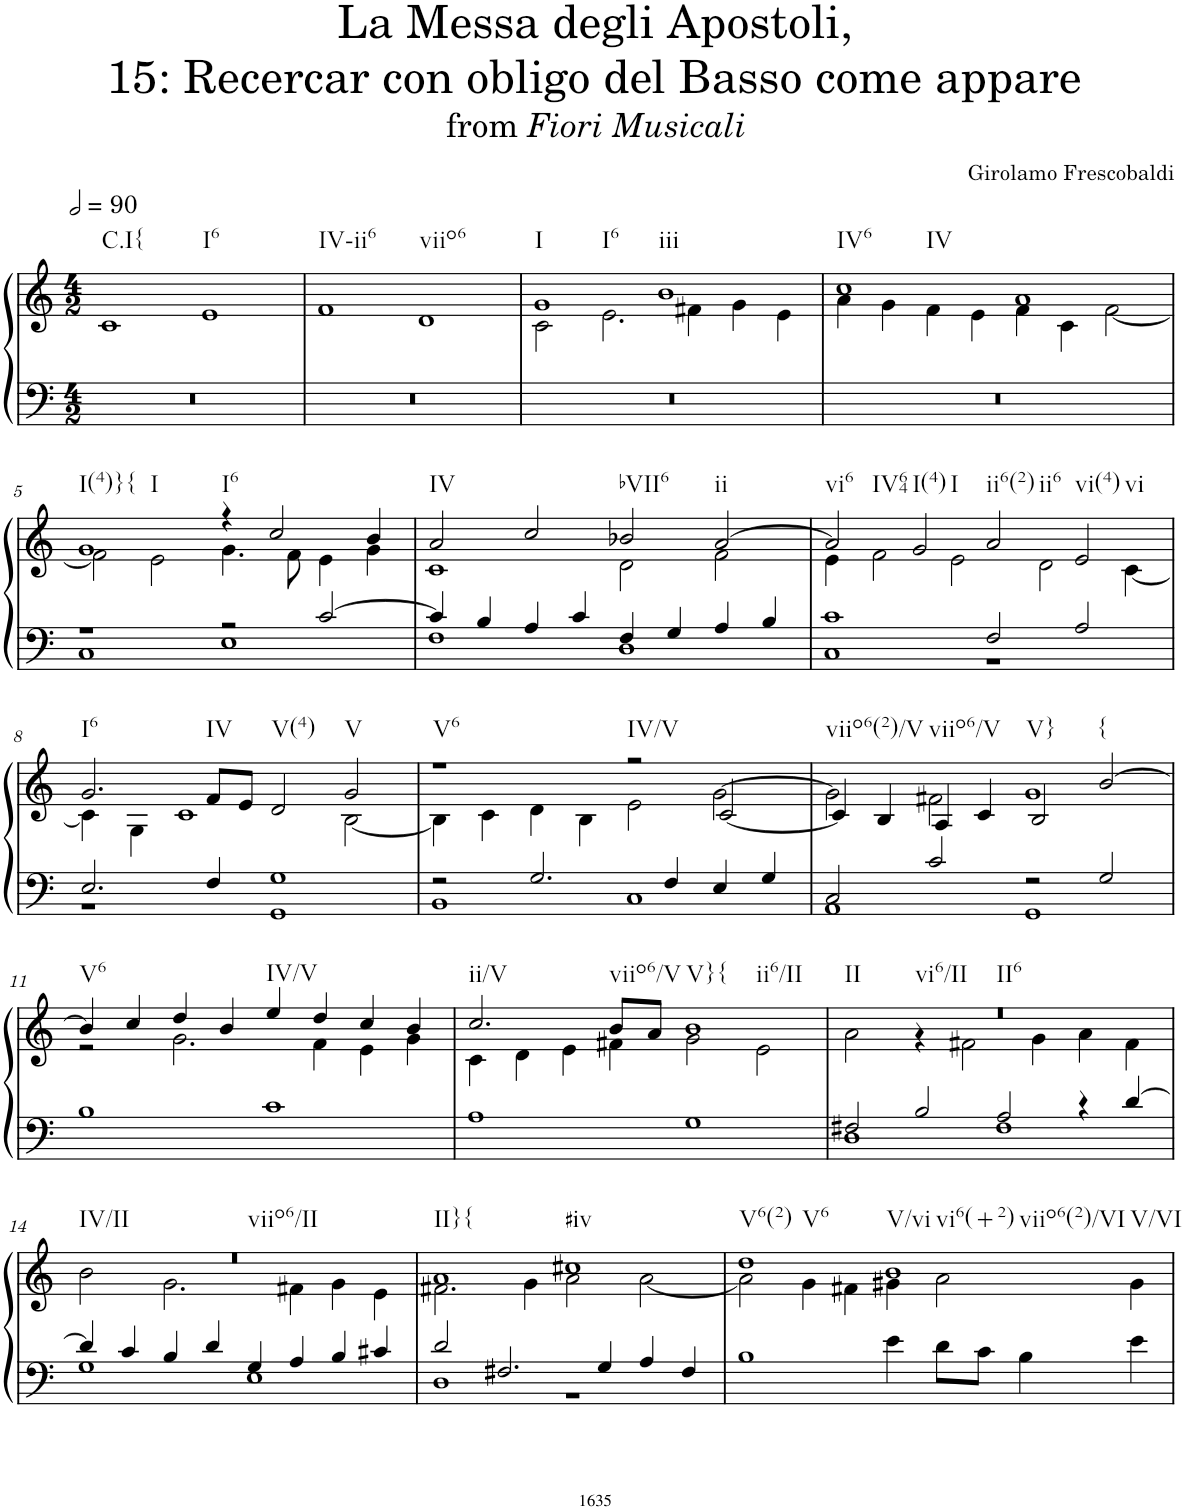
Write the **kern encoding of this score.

**kern	**kern
*part1	*part1
*staff2	*staff1
*I"Organ	*
*I'Org.	*
*clefF4	*clefG2
*k[]	*k[]
*M4/2	*M4/2
*MM180	*MM180
=1	=1
!	!LO:TX:b:t=C.I{
0r	1c
!	!LO:TX:b:t=I6
.	1e
=2	=2
!	!LO:TX:b:t=IV-ii6
0r	1f
!	!LO:TX:b:t=viio6
.	1d
=3	=3
*	*^
!	!LO:TX:b:t=I	!
!	!LO:TX:b:t=I6	!
0r	1g	2c\
.	.	2.e\
!	!LO:TX:b:t=iii	!
.	1b	.
.	.	4f#X\
.	.	4g\
.	.	4e\
=4	=4	=4
!	!LO:TX:b:t=IV6	!
!	!LO:TX:b:t=IV	!
0r	1cc	4a\
.	.	4g\
.	.	4f\
.	.	4e\
.	1a	4f\
.	.	4c\
.	.	[2f\
!!LO:LB:g=z	!!
=5	=5	=5
*^	*	*
!	!	!LO:TX:b:t=I(4)}{	!
!	!	!LO:TX:b:t=I	!
1r	1C	1g	2f\]
.	.	.	2e\
!	!	!LO:TX:b:t=I6	!
2r	1E	4r	4.g\
.	.	2cc/	.
.	.	.	8f\
[2c/	.	.	4e\
.	.	4b/	4g\
=6	=6	=6	=6
!	!	!LO:TX:b:t=IV	!
4c/]	1F	2a/	1c
4B/	.	.	.
4A/	.	2cc/	.
4c/	.	.	.
!	!	!LO:TX:b:t=bVII6	!
4F/	1D	2b-X/	2d\
4G/	.	.	.
!	!	!LO:TX:b:t=ii	!
4A/	.	[2a/	2f\
4B/	.	.	.
=7	=7	=7	=7
!	!	!LO:TX:b:t=vi6	!
!	!	!LO:TX:b:t=IV64	!
1c	1C	2a/]	4e\
.	.	.	2f\
!	!	!LO:TX:b:t=I(4)	!
!	!	!LO:TX:b:t=I	!
.	.	2g/	.
.	.	.	2e\
!	!	!LO:TX:b:t=ii6(2)	!
!	!	!LO:TX:b:t=ii6	!
2F/	1r	2a/	.
.	.	.	2d\
!	!	!LO:TX:b:t=vi(4)	!
!	!	!LO:TX:b:t=vi	!
2A/	.	2e/	.
.	.	.	[4c\
!!LO:LB:g=z	!!
=8	=8	=8	=8
!	!	!LO:TX:b:t=I6	!
2.E/	1r	2.g/	4c\]
.	.	.	4G\
.	.	.	1c
!	!	!LO:TX:b:t=IV	!
4F/	.	8f/L	.
.	.	8e/J	.
!	!	!LO:TX:b:t=V(4)	!
1G	1GG	2d/	.
!	!	!LO:TX:b:t=V	!
.	.	2g/	[2B\
=9	=9	=9	=9
!	!	!LO:TX:b:t=V6	!
2r	1BB	1r	4B\]
.	.	.	4c\
2.G/	.	.	4d\
.	.	.	4B\
!	!	!LO:TX:b:t=IV/V	!
.	1C	2r	2e\
4F/	.	.	.
4E/	.	[<2c/	[>2g\
4G/	.	.	.
=10	=10	=10	=10
!	!	!LO:TX:b:t=viio6(2)/V	!
2C/	1AA	4c/]	2g\]
.	.	4B/	.
!	!	!LO:TX:b:t=viio6/V	!
2c/	.	4A/	2f#X\
.	.	4c/	.
!	!	!LO:TX:b:t=V}	!
2r	1GG	2B/	1g
!	!	!LO:TX:b:t={	!
2G/	.	[2b/	.
*v	*v	*	*
!!LO:LB:g=z	!!
=11	=11	=11
!	!LO:TX:b:t=V6	!
1B	4b/]	2r
.	4cc/	.
.	4dd/	2.g\
.	4b/	.
!	!LO:TX:b:t=IV/V	!
1c	4ee/	.
.	4dd/	4f\
.	4cc/	4e\
.	4b/	4g\
=12	=12	=12
!	!LO:TX:b:t=ii/V	!
1A	2.cc/	4c\
.	.	4d\
.	.	4e\
!	!LO:TX:b:t=viio6/V	!
.	8b/L	4f#X\
.	8a/J	.
!	!LO:TX:b:t=V}{	!
!	!LO:TX:b:t=ii6/II	!
1G	1b	2g\
.	.	2e\
=13	=13	=13
*^	*	*
!	!	!LO:TX:b:t=II	!
!	!	!LO:TX:b:t=vi6/II	!
!	!	!LO:TX:b:t=II6	!
2F#X/	1D	0r	2a\
2B/	.	.	4r
.	.	.	2f#X\
2A/	1F#	.	.
.	.	.	4g\
4r	.	.	4a\
[4d/	.	.	4f#\
!!LO:LB:g=z	!!
=14	=14	=14	=14
!	!	!LO:TX:b:t=IV/II	!
!	!	!LO:TX:b:t=viio6/II	!
4d/]	1G	0r	2b\
4c/	.	.	.
4B/	.	.	2.g\
4d/	.	.	.
4G/	1E	.	.
4A/	.	.	4f#X\
4B/	.	.	4g\
4c#X/	.	.	4e\
=15	=15	=15	=15
!	!	!LO:TX:b:t=II}{	!
2d/	1D	1a	2.f#X\
2.F#X/	.	.	.
.	.	.	4g\
!	!	!LO:TX:b:t=#iv	!
.	1r	1cc#X	2a\
4G/	.	.	.
4A/	.	.	[2a\
4F#/	.	.	.
*v	*v	*	*
=16	=16	=16
!	!LO:TX:b:t=V6(2)	!
!	!LO:TX:b:t=V6	!
1B	1dd	2a\]
.	.	4g\
.	.	4f#X\
!	!LO:TX:b:t=V/vi	!
!	!LO:TX:b:t=vi6(+2)	!
!	!LO:TX:b:t=viio6(2)/VI	!
!	!LO:TX:b:t=V/VI	!
4e\	1b	4g#X\
8d\L	.	2a\
8c\J	.	.
4B\	.	.
4e\	.	4g#\
*	*v	*v
=	=
*-	*-
